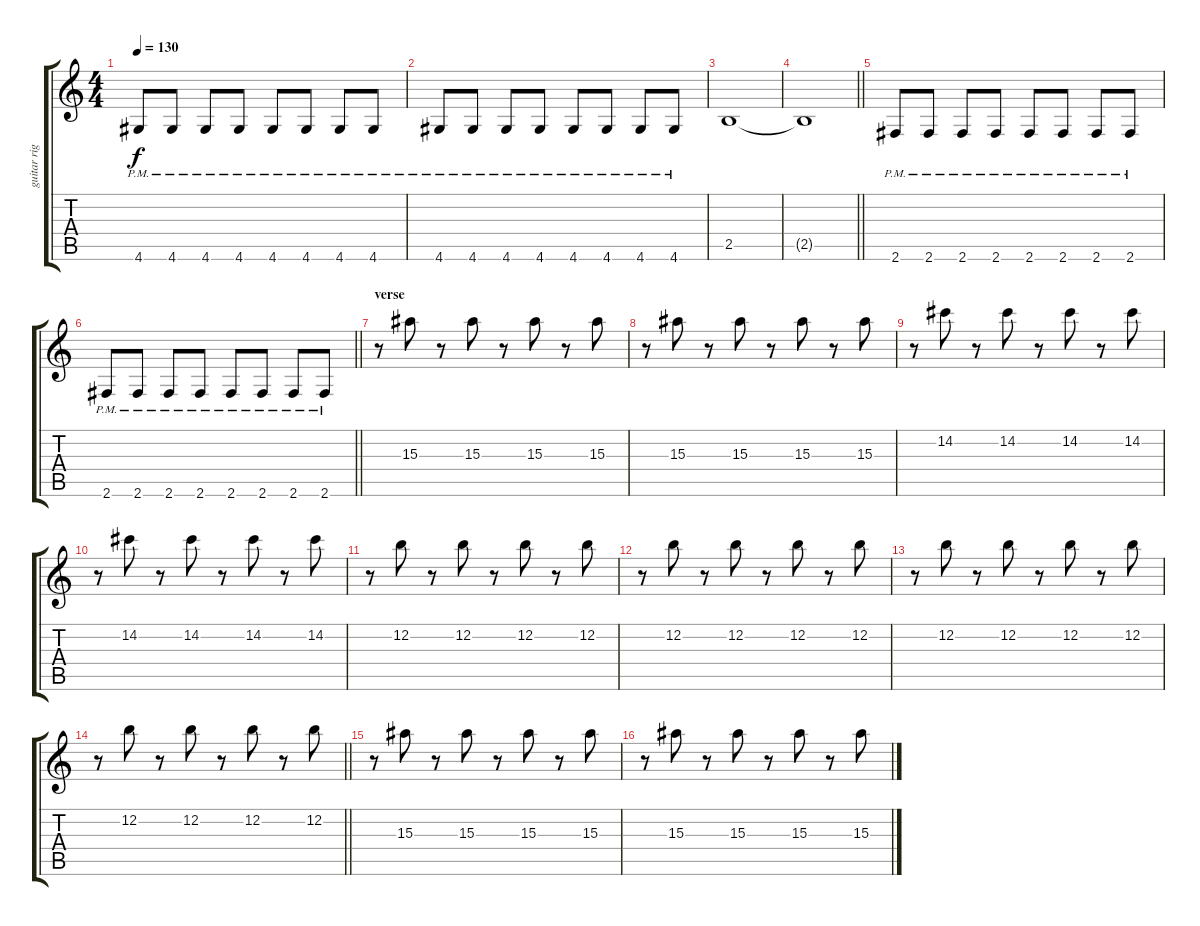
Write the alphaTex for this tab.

\track ("guitar right" "guitar rig") {instrument guitarharmonics}
\staff {score tabs}
\tuning (E4 B3 G3 D3 A2 E2) {hide}
\ts (4 4)
\tempo 130
\clef g2
\ks c
4.6{pm}.8{dy f} 4.6{pm}.8 4.6{pm}.8 4.6{pm}.8 4.6{pm}.8 4.6{pm}.8 4.6{pm}.8 4.6{pm}.8 |
4.6{pm}.8 4.6{pm}.8 4.6{pm}.8 4.6{pm}.8 4.6{pm}.8 4.6{pm}.8 4.6{pm}.8 4.6{pm}.8 |
2.5.1 |
\barLineRight lightlight
2.5{t}.1 |
2.6{pm}.8 2.6{pm}.8 2.6{pm}.8 2.6{pm}.8 2.6{pm}.8 2.6{pm}.8 2.6{pm}.8 2.6{pm}.8 |
\barLineRight lightlight
2.6{pm}.8 2.6{pm}.8 2.6{pm}.8 2.6{pm}.8 2.6{pm}.8 2.6{pm}.8 2.6{pm}.8 2.6{pm}.8 |
\section ("" "verse")
r.8{txt "" volume 10 instrument acousticguitarsteel} 15.3.8 r.8 15.3.8 r.8 15.3.8 r.8 15.3.8 |
r.8 15.3.8 r.8 15.3.8 r.8 15.3.8 r.8 15.3.8 |
r.8 14.2.8 r.8 14.2.8 r.8 14.2.8 r.8 14.2.8 |
r.8 14.2.8 r.8 14.2.8 r.8 14.2.8 r.8 14.2.8 |
r.8 12.2.8 r.8 12.2.8 r.8 12.2.8 r.8 12.2.8 |
r.8 12.2.8 r.8 12.2.8 r.8 12.2.8 r.8 12.2.8 |
r.8 12.2.8 r.8 12.2.8 r.8 12.2.8 r.8 12.2.8 |
\barLineRight lightlight
r.8 12.2.8 r.8 12.2.8 r.8 12.2.8 r.8 12.2.8 |
r.8 15.3.8 r.8 15.3.8 r.8 15.3.8 r.8 15.3.8 |
r.8 15.3.8 r.8 15.3.8 r.8 15.3.8 r.8 15.3.8
